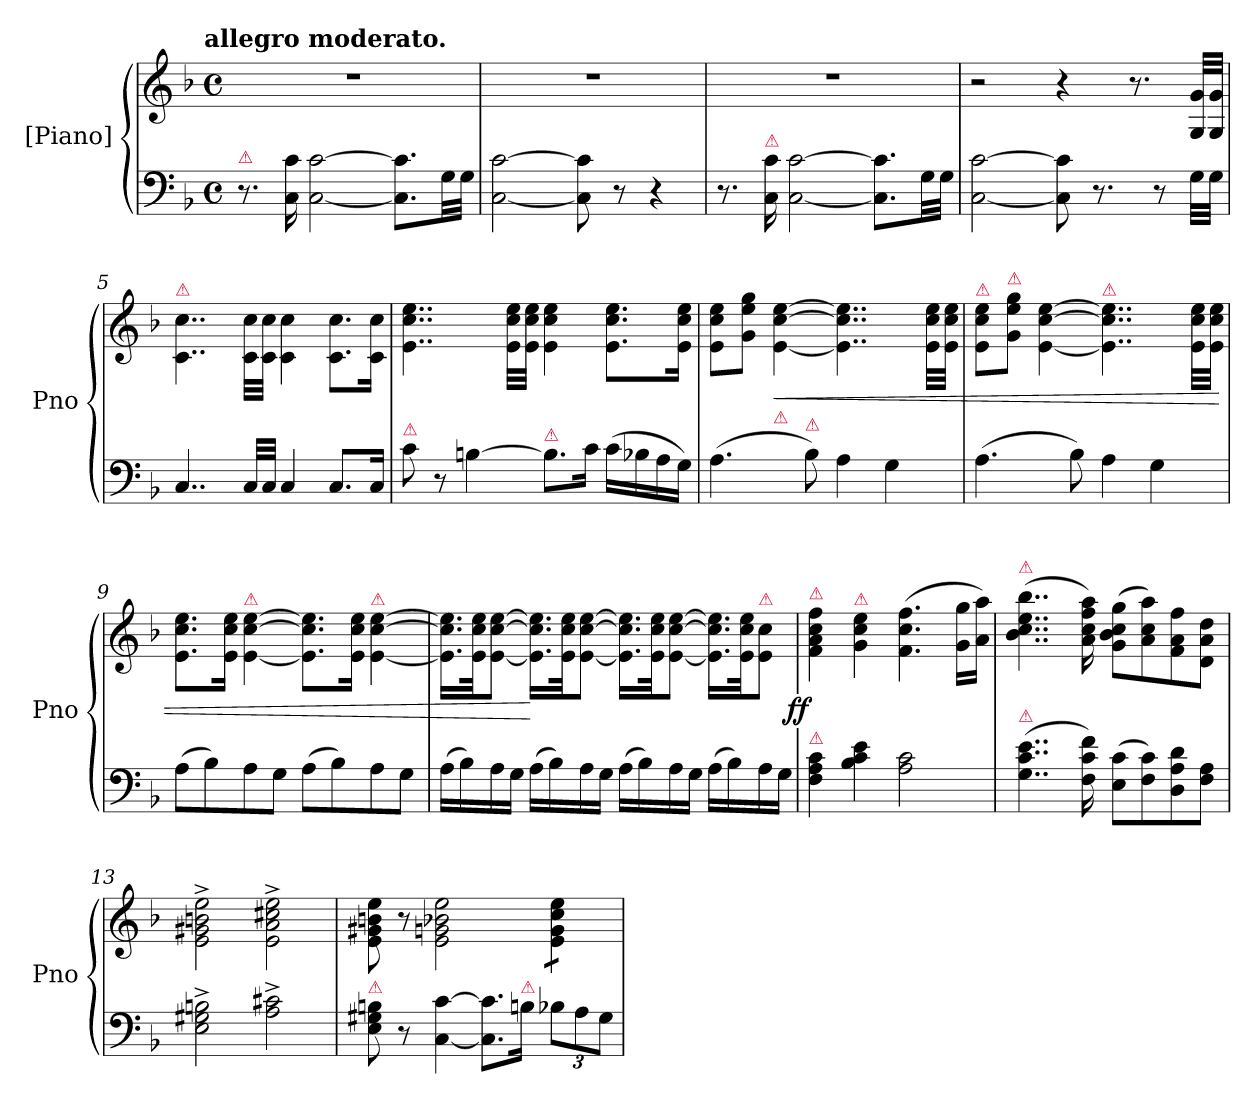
**kern	**kern	**dynam
*part2	*part1	*part1
*staff2	*staff1	*staff1
*I"[Piano]	*I"[Piano]	*
*I'Pno	*I'Pno	*
*clefF4	*clefG2	*
*k[b-]	*k[b-]	*
*F:	*F:	*
!!LO:TX:omd:t=allegro moderato.
*M4/4	*M4/4	*
*met(c)	*met(c)	*
*MM132	*MM132	*
=1	=1	=1
!LO:TX:a:color=crimson:t=⚠	!	!
8.r	1r	.
16C\ 16c\	.	.
[2C\ [2c\	.	.
8.C]\ 8.c]\L	.	.
32G\LL	.	.
32G\JJJ	.	.
=2	=2	=2
[2C\ [2c\	1r	.
8C]\ 8c]\	.	.
8r	.	.
4r	.	.
=3	=3	=3
8.r	1r	.
!LO:TX:a:color=crimson:t=⚠	!	!
16C\ 16c\	.	.
[2C\ [2c\	.	.
8.C]\ 8.c]\L	.	.
32G\LL	.	.
32G\JJJ	.	.
=4	=4	=4
[2C\ [2c\	2r	.
8C]\ 8c]\	4r	.
8.r	.	.
.	8.r	.
8r	.	.
32G\LLL	32G/ 32g/LLL	.
32G\JJJ	32G/ 32g/JJJ	.
=5	=5	=5
!	!LO:TX:a:color=crimson:t=⚠	!
4..C/	4..c\ 4..cc\	.
32C/LLL	32c\ 32cc\LLL	.
32C/JJJ	32c\ 32cc\JJJ	.
4C/	4c\ 4cc\	.
8.C/L	8.c\ 8.cc\L	.
16C/Jk	16c\ 16cc\Jk	.
=6	=6	=6
!LO:TX:a:color=crimson:t=⚠	!	!
8c\	4..e\ 4..cc\ 4..ee\	.
8r	.	.
[4Bn\	.	.
.	32e\ 32cc\ 32ee\LLL	.
.	32e\ 32cc\ 32ee\JJJ	.
!LO:TX:a:color=crimson:t=⚠	!	!
8.B\L]	4e\ 4cc\ 4ee\	.
16c\Jk	.	.
(>16c\LL	8.e\ 8.cc\ 8.ee\L	.
16B-X\	.	.
16A\	.	.
16G\JJ)	16e\ 16cc\ 16ee\Jk	.
=7	=7	=7
(4.A\	8e\ 8cc\ 8ee\L	.
.	8g\ 8ee\ 8gg\J	.
!	!LO:TX:b:color=crimson:t=⚠	!
!	!	!LO:HP:b
.	[4e\ [4cc\ [4ee\	<
!LO:TX:a:color=crimson:t=⚠	!	!
8B-\)	.	.
4A\	4..e]\ 4..cc]\ 4..ee]\	.
4G\	.	.
.	32e\ 32cc\ 32ee\LLL	.
.	32e\ 32cc\ 32ee\JJJ	.
=8	=8	=8
!	!LO:TX:a:color=crimson:t=⚠	!
(>4.A\	8e\ 8cc\ 8ee\L	.
!	!LO:TX:a:color=crimson:t=⚠	!
.	8g\ 8ee\ 8gg\J	.
.	[4e\ [4cc\ [4ee\	.
8B-\)	.	.
!	!LO:TX:a:color=crimson:t=⚠	!
4A\	4..e]\ 4..cc]\ 4..ee]\	.
4G\	.	.
.	32e\ 32cc\ 32ee\LLL	.
.	32e\ 32cc\ 32ee\JJJ	.
=9	=9	=9
(>8A\L	8.e\ 8.cc\ 8.ee\L	.
8B-\)	.	.
.	16e\ 16cc\ 16ee\Jk	.
!	!LO:TX:a:color=crimson:t=⚠	!
8A\	[4e\ [4cc\ [4ee\	.
8G\J	.	.
(>8A\L	8.e]\ 8.cc]\ 8.ee]\L	.
8B-\)	.	.
.	16e\ 16cc\ 16ee\Jk	.
!	!LO:TX:a:color=crimson:t=⚠	!
8A\	[4e\ [4cc\ [4ee\	.
8G\J	.	.
=10	=10	=10
(>16A\LL	16.e]\ 16.cc]\ 16.ee]\LL	.
16B-\)	.	.
.	32e\ 32cc\ 32ee\JK	.
16A\	[8e\ [8cc\ [8ee\J	.
16G\JJ	.	.
(>16A\LL	16.e]\ 16.cc]\ 16.ee]\LL	[
16B-\)	.	.
.	32e\ 32cc\ 32ee\JK	.
16A\	[8e\ [8cc\ [8ee\J	.
16G\JJ	.	.
(>16A\LL	16.e]\ 16.cc]\ 16.ee]\LL	.
16B-\)	.	.
.	32e\ 32cc\ 32ee\JK	.
16A\	[8e\ [8cc\ [8ee\J	.
16G\JJ	.	.
(>16A\LL	16.e]\ 16.cc]\ 16.ee]\LL	.
16B-\)	.	.
.	32e\ 32cc\ 32ee\JK	.
!	!LO:TX:a:color=crimson:t=⚠	!
16A\	8e\ 8cc\J	.
16G\JJ	.	.
=11	=11	=11
!	!LO:TX:a:color=crimson:t=⚠	!
!LO:TX:a:color=crimson:t=⚠	!	!
!	!	!LO:DY:rj
4F\ 4A\ 4c\	4f\ 4a\ 4cc\ 4ff\	ff
!	!LO:TX:a:color=crimson:t=⚠	!
4B-\ 4c\ 4e\	4g\ 4cc\ 4ee\	.
2A\ 2c\	(>4.f\ 4.cc\ 4.ff\	.
.	16g\ 16gg\LL	.
.	16a\ 16aa\JJ)	.
=12	=12	=12
!	!LO:TX:a:color=crimson:t=⚠	!
!LO:TX:a:color=crimson:t=⚠	!	!
(<4..G\ 4..c\ 4..e\	(>4..b-\ 4..cc\ 4..ee\ 4..bb-\	.
16F\ 16c\ 16f\)	16a\ 16cc\ 16ff\ 16aa\)	.
(<8E\ 8c\L	(>8g\ 8b-\ 8cc\ 8gg\L	.
8F\ 8c\)	8a\ 8cc\ 8aa\)	.
8D\ 8A\ 8d\	8f\ 8a\ 8ff\	.
8F\ 8A\J	8d\ 8a\ 8dd\J	.
=13	=13	=13
2E^>\ 2G#X^>\ 2Bn^>\	2e^>\ 2g#X^>\ 2bn^>\ 2ee^>\	.
2A^>\ 2c#X^>\	2e^>\ 2a^>\ 2cc#X^>\ 2ee^>\	.
=14	=14	=14
!LO:TX:a:color=crimson:t=⚠	!	!
8E\ 8G#X\ 8Bn\	8e\ 8g#X\ 8bn\ 8ee\	.
8r	8r	.
[4C\ [4c\	2e\ 2gn\ 2b-X\ 2ee\	.
8.C]\ 8.c]\L	.	.
!LO:TX:a:color=crimson:t=⚠	!	!
16Bn\Jk	.	.
*	*tremolo	*
12B-X\L	8e\ 8g\ 8cc\ 8ee\L	.
12A\	.	.
.	8e\ 8g\ 8cc\ 8ee\J	.
*	*Xtremolo	*
12G#\J	.	.
=	=	=
*-	*-	*-
